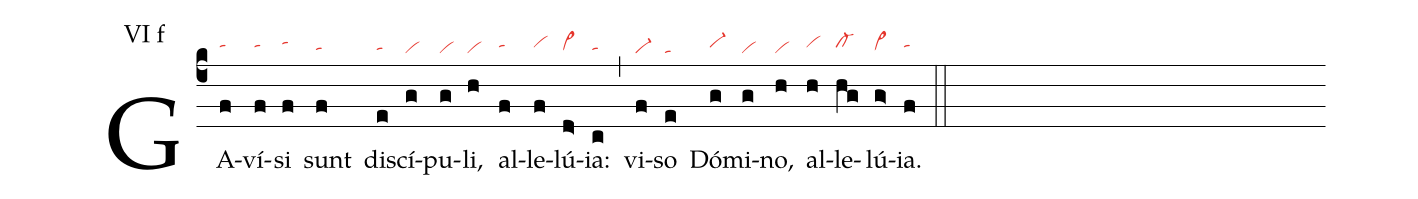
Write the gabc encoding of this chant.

annotation: VI f;
mode: 6;
nabc-lines: 1;
%%
(c4)
GA(f|tahh)ví(f|tahh)si(f|tahi) sunt(f|tahg) di(e|tahg)scí(g|vi)pu(g|vi)li,(h|vi) al(f|tahh)le(f|vihh)lú(d>|vi>hg)ia:(c|tahg) (,)
vi(f|vi-)so(e|ta) Dó(g|vi-hh)mi(g|vi)no,(h|vi) al(h|vihh)le(hg|cl-hh)lú(g>|vi>hg)ia.(f|tahh) (::)
